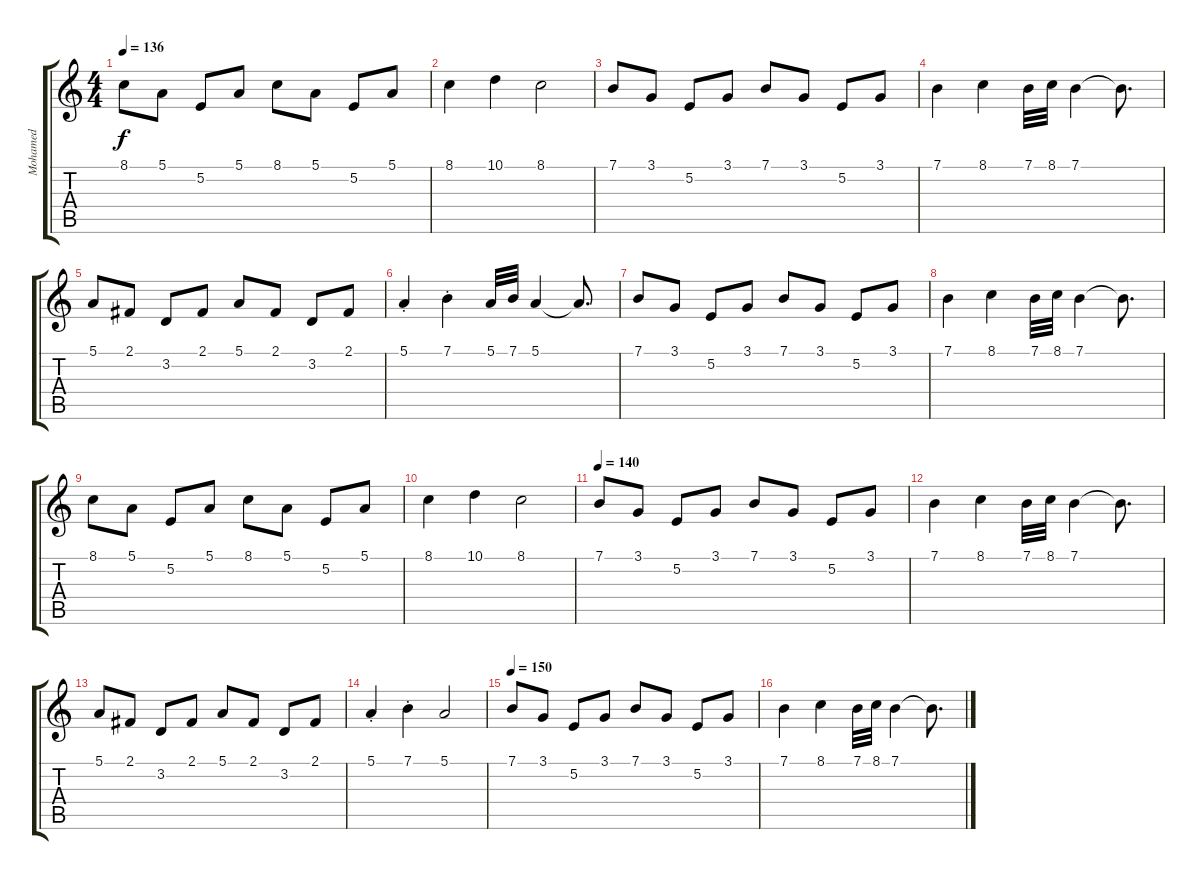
\track ("Mohamed" "Mohamed") {instrument violin}
\staff {score tabs}
\tuning (E4 B3 G3 D3 A2 E2) {hide}
\ts (4 4)
\tempo 136
\clef g2
\ks c
8.1.8{dy f} 5.1.8 5.2.8 5.1.8 8.1.8 5.1.8 5.2.8 5.1.8 |
8.1.4 10.1.4 8.1.2 |
7.1.8 3.1.8 5.2.8 3.1.8 7.1.8 3.1.8 5.2.8 3.1.8 |
7.1.4 8.1.4 7.1.32 8.1.32 7.1.4 7.1{t}.8{d} |
5.1.8 2.1.8 3.2.8 2.1.8 5.1.8 2.1.8 3.2.8 2.1.8 |
5.1{st}.4 7.1{st}.4 5.1.32 7.1.32 5.1.4 5.1{t}.8{d} |
7.1.8 3.1.8 5.2.8 3.1.8 7.1.8 3.1.8 5.2.8 3.1.8 |
7.1.4 8.1.4 7.1.32 8.1.32 7.1.4 7.1{t}.8{d} |
8.1.8 5.1.8 5.2.8 5.1.8 8.1.8 5.1.8 5.2.8 5.1.8 |
8.1.4 10.1.4 8.1.2 |
\tempo 140
7.1.8 3.1.8 5.2.8 3.1.8 7.1.8 3.1.8 5.2.8 3.1.8 |
7.1.4 8.1.4 7.1.32 8.1.32 7.1.4 7.1{t}.8{d} |
5.1.8 2.1.8 3.2.8 2.1.8 5.1.8 2.1.8 3.2.8 2.1.8 |
5.1{st}.4 7.1{st}.4 5.1.2 |
\tempo 150
7.1.8 3.1.8 5.2.8 3.1.8 7.1.8 3.1.8 5.2.8 3.1.8 |
7.1.4 8.1.4 7.1.32 8.1.32 7.1.4 7.1{t}.8{d}
